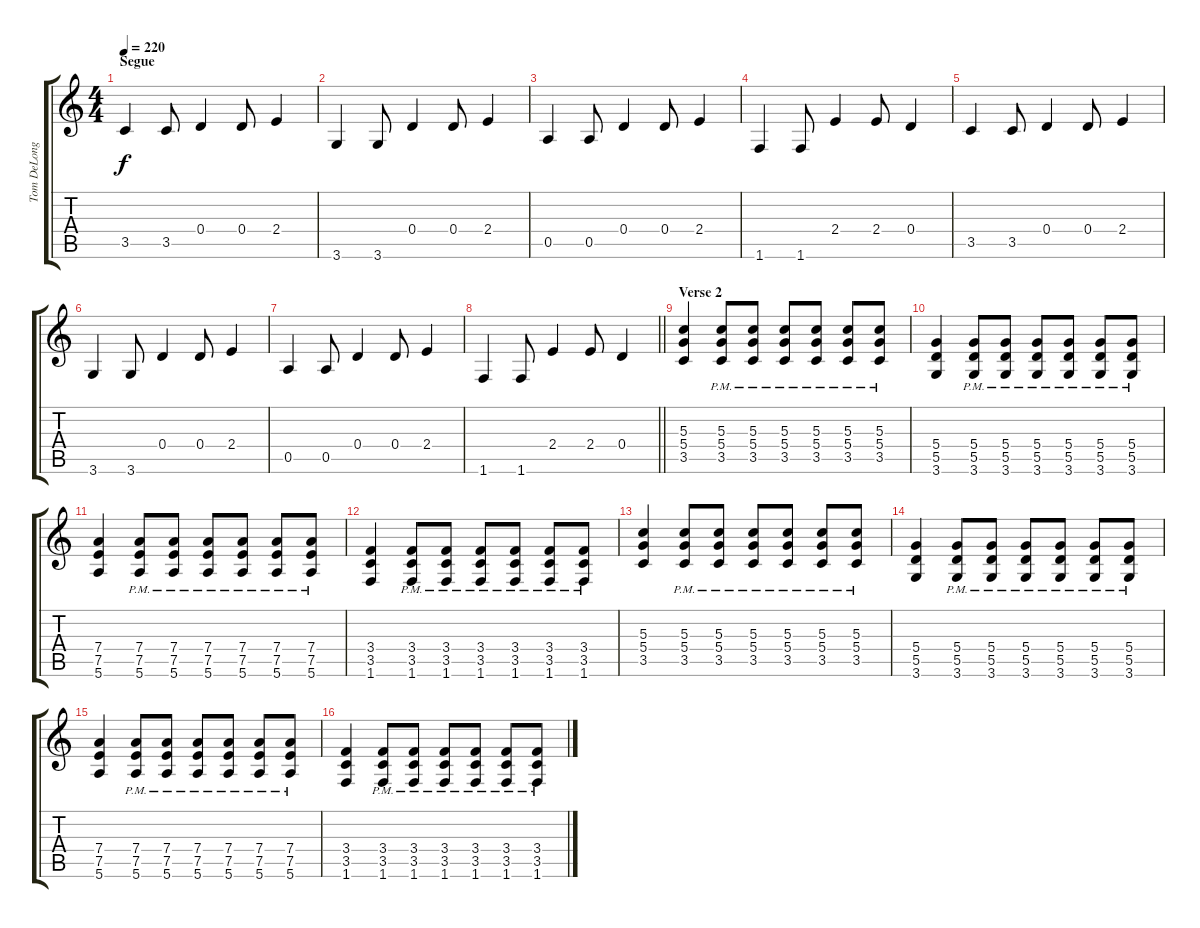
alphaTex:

\track ("Tom DeLonge - Guitar" "Tom DeLong") {instrument distortionguitar}
\staff {score tabs}
\tuning (E4 B3 G3 D3 A2 E2) {hide}
\ts (4 4)
\section ("" "Segue")
\tempo 220
\clef g2
\ks c
3.5.4{dy f} 3.5.8 0.4.4 0.4.8 2.4.4 |
3.6.4 3.6.8 0.4.4 0.4.8 2.4.4 |
0.5.4 0.5.8 0.4.4 0.4.8 2.4.4 |
1.6.4 1.6.8 2.4.4 2.4.8 0.4.4 |
3.5.4 3.5.8 0.4.4 0.4.8 2.4.4 |
3.6.4 3.6.8 0.4.4 0.4.8 2.4.4 |
0.5.4 0.5.8 0.4.4 0.4.8 2.4.4 |
\barLineRight lightlight
1.6.4 1.6.8 2.4.4 2.4.8 0.4.4 |
\section ("" "Verse 2")
(5.3 5.4 3.5).4{volume 14} (5.3{pm} 5.4{pm} 3.5{pm}).8 (5.3{pm} 5.4{pm} 3.5{pm}).8 (5.3{pm} 5.4{pm} 3.5{pm}).8 (5.3{pm} 5.4{pm} 3.5{pm}).8 (5.3{pm} 5.4{pm} 3.5{pm}).8 (5.3{pm} 5.4{pm} 3.5{pm}).8 |
(5.4 5.5 3.6).4 (5.4{pm} 5.5{pm} 3.6{pm}).8 (5.4{pm} 5.5{pm} 3.6{pm}).8 (5.4{pm} 5.5{pm} 3.6{pm}).8 (5.4{pm} 5.5{pm} 3.6{pm}).8 (5.4{pm} 5.5{pm} 3.6{pm}).8 (5.4{pm} 5.5{pm} 3.6{pm}).8 |
(7.4 7.5 5.6).4 (7.4{pm} 7.5{pm} 5.6{pm}).8 (7.4{pm} 7.5{pm} 5.6{pm}).8 (7.4{pm} 7.5{pm} 5.6{pm}).8 (7.4{pm} 7.5{pm} 5.6{pm}).8 (7.4{pm} 7.5{pm} 5.6{pm}).8 (7.4{pm} 7.5{pm} 5.6{pm}).8 |
(3.4 3.5 1.6).4 (3.4{pm} 3.5{pm} 1.6{pm}).8 (3.4{pm} 3.5{pm} 1.6{pm}).8 (3.4{pm} 3.5{pm} 1.6{pm}).8 (3.4{pm} 3.5{pm} 1.6{pm}).8 (3.4{pm} 3.5{pm} 1.6{pm}).8 (3.4{pm} 3.5{pm} 1.6{pm}).8 |
(5.3 5.4 3.5).4 (5.3{pm} 5.4{pm} 3.5{pm}).8 (5.3{pm} 5.4{pm} 3.5{pm}).8 (5.3{pm} 5.4{pm} 3.5{pm}).8 (5.3{pm} 5.4{pm} 3.5{pm}).8 (5.3{pm} 5.4{pm} 3.5{pm}).8 (5.3{pm} 5.4{pm} 3.5{pm}).8 |
(5.4 5.5 3.6).4 (5.4{pm} 5.5{pm} 3.6{pm}).8 (5.4{pm} 5.5{pm} 3.6{pm}).8 (5.4{pm} 5.5{pm} 3.6{pm}).8 (5.4{pm} 5.5{pm} 3.6{pm}).8 (5.4{pm} 5.5{pm} 3.6{pm}).8 (5.4{pm} 5.5{pm} 3.6{pm}).8 |
(7.4 7.5 5.6).4 (7.4{pm} 7.5{pm} 5.6{pm}).8 (7.4{pm} 7.5{pm} 5.6{pm}).8 (7.4{pm} 7.5{pm} 5.6{pm}).8 (7.4{pm} 7.5{pm} 5.6{pm}).8 (7.4{pm} 7.5{pm} 5.6{pm}).8 (7.4{pm} 7.5{pm} 5.6{pm}).8 |
(3.4 3.5 1.6).4{volume 16} (3.4{pm} 3.5{pm} 1.6{pm}).8 (3.4{pm} 3.5{pm} 1.6{pm}).8 (3.4{pm} 3.5{pm} 1.6{pm}).8 (3.4{pm} 3.5{pm} 1.6{pm}).8 (3.4{pm} 3.5{pm} 1.6{pm}).8 (3.4{pm} 3.5{pm} 1.6{pm}).8
